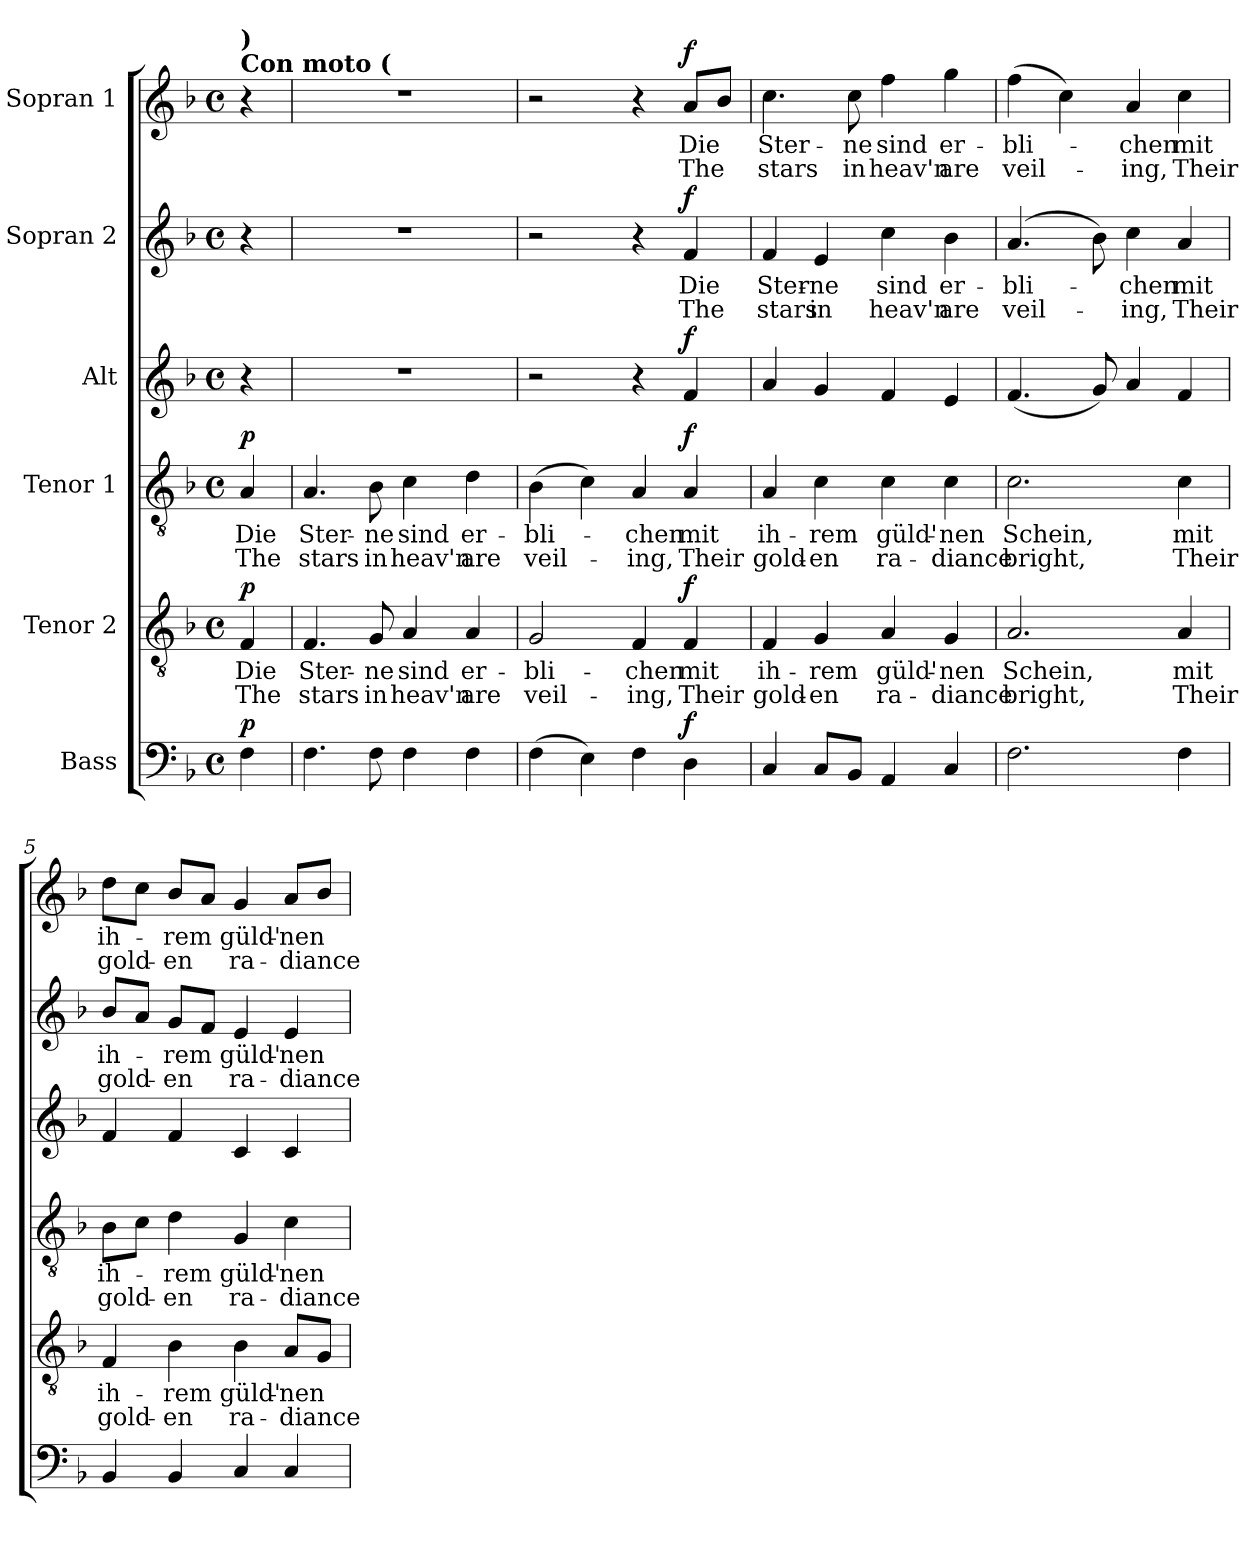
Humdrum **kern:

**kern	**dynam	**kern	**text	**text	**dynam	**kern	**text	**text	**dynam	**kern	**dynam	**kern	**text	**text	**dynam	**kern	**text	**text	**dynam
*part6	*part6	*part5	*part5	*part5	*part5	*part4	*part4	*part4	*part4	*part3	*part3	*part2	*part2	*part2	*part2	*part1	*part1	*part1	*part1
*staff6	*staff6	*staff5	*staff5	*staff5	*staff5	*staff4	*staff4	*staff4	*staff4	*staff3	*staff3	*staff2	*staff2	*staff2	*staff2	*staff1	*staff1	*staff1	*staff1
*I"Bass	*	*I"Tenor 2	*	*	*	*I"Tenor 1	*	*	*	*I"Alt	*	*I"Sopran 2	*	*	*	*I"Sopran 1	*	*	*
*clefF4	*	*clefGv2	*	*	*	*clefGv2	*	*	*	*clefG2	*	*clefG2	*	*	*	*clefG2	*	*	*
*k[b-]	*	*k[b-]	*	*	*	*k[b-]	*	*	*	*k[b-]	*	*k[b-]	*	*	*	*k[b-]	*	*	*
*M4/4	*	*M4/4	*	*	*	*M4/4	*	*	*	*M4/4	*	*M4/4	*	*	*	*M4/4	*	*	*
*met(c)	*	*met(c)	*	*	*	*met(c)	*	*	*	*met(c)	*	*met(c)	*	*	*	*met(c)	*	*	*
*MM88	*	*MM88	*	*	*	*MM88	*	*	*	*MM88	*	*MM88	*	*	*	*MM88	*	*	*
=	=	=	=	=	=	=	=	=	=	=	=	=	=	=	=	=	=	=	=
!	!	!	!	!	!	!	!	!	!	!	!	!	!	!	!	!LO:TX:a:B:t=Con moto  (	!	!	!
!	!	!	!	!	!	!	!	!	!	!	!	!	!	!	!	!LO:TX:a:B:t=)	!	!	!
!	!LO:DY:a	!	!LO:LY:b	!LO:LY:b	!LO:DY:a	!	!LO:LY:b	!LO:LY:b	!LO:DY:a	!	!	!	!	!	!	!	!	!	!
4F\	p	4F/	Die	The	p	4A/	Die	The	p	4r	.	4r	.	.	.	4r	.	.	.
=1	=1	=1	=1	=1	=1	=1	=1	=1	=1	=1	=1	=1	=1	=1	=1	=1	=1	=1	=1
!	!	!	!LO:LY:b	!LO:LY:b	!	!	!LO:LY:b	!LO:LY:b	!	!	!	!	!	!	!	!	!	!	!
4.F\	.	4.F/	Ster-	stars	.	4.A/	Ster-	stars	.	1r	.	1r	.	.	.	1r	.	.	.
!	!	!	!LO:LY:b	!LO:LY:b	!	!	!LO:LY:b	!LO:LY:b	!	!	!	!	!	!	!	!	!	!	!
8F\	.	8G/	-ne	in	.	8B-\	-ne	in	.	.	.	.	.	.	.	.	.	.	.
!	!	!	!LO:LY:b	!LO:LY:b	!	!	!LO:LY:b	!LO:LY:b	!	!	!	!	!	!	!	!	!	!	!
4F\	.	4A/	sind	heav'n	.	4c\	sind	heav'n	.	.	.	.	.	.	.	.	.	.	.
!	!	!	!LO:LY:b	!LO:LY:b	!	!	!LO:LY:b	!LO:LY:b	!	!	!	!	!	!	!	!	!	!	!
4F\	.	4A/	er-	are	.	4d\	er-	are	.	.	.	.	.	.	.	.	.	.	.
=2	=2	=2	=2	=2	=2	=2	=2	=2	=2	=2	=2	=2	=2	=2	=2	=2	=2	=2	=2
!	!	!	!LO:LY:b	!LO:LY:b	!	!	!LO:LY:b	!LO:LY:b	!	!	!	!	!	!	!	!	!	!	!
(4F\	.	2G/	-bli-	veil-	.	(4B-\	-bli-	veil-	.	2r	.	2r	.	.	.	2r	.	.	.
4E\)	.	.	.	.	.	4c\)	.	.	.	.	.	.	.	.	.	.	.	.	.
!	!	!	!LO:LY:b	!LO:LY:b	!	!	!LO:LY:b	!LO:LY:b	!	!	!	!	!	!	!	!	!	!	!
4F\	.	4F/	-chen	-ing,	.	4A/	-chen	-ing,	.	4r	.	4r	.	.	.	4r	.	.	.
!	!LO:DY:a	!	!LO:LY:b	!LO:LY:b	!LO:DY:a	!	!LO:LY:b	!LO:LY:b	!LO:DY:a	!	!LO:DY:a	!	!LO:LY:b	!LO:LY:b	!LO:DY:a	!	!LO:LY:b	!LO:LY:b	!LO:DY:a
4D\	f	4F/	mit	Their	f	4A/	mit	Their	f	4f/	f	4f/	Die	The	f	8a/L	Die	The	f
.	.	.	.	.	.	.	.	.	.	.	.	.	.	.	.	8b-/J	.	.	.
=3	=3	=3	=3	=3	=3	=3	=3	=3	=3	=3	=3	=3	=3	=3	=3	=3	=3	=3	=3
!	!	!	!LO:LY:b	!LO:LY:b	!	!	!LO:LY:b	!LO:LY:b	!	!	!	!	!LO:LY:b	!LO:LY:b	!	!	!LO:LY:b	!LO:LY:b	!
4C/	.	4F/	ih-	gold-	.	4A/	ih-	gold-	.	4a/	.	4f/	Ster-	stars	.	4.cc\	Ster-	stars	.
!	!	!	!LO:LY:b	!LO:LY:b	!	!	!LO:LY:b	!LO:LY:b	!	!	!	!	!LO:LY:b	!LO:LY:b	!	!	!	!	!
8C/L	.	4G/	-rem	-en	.	4c\	-rem	-en	.	4g/	.	4e/	-ne	in	.	.	.	.	.
!	!	!	!	!	!	!	!	!	!	!	!	!	!	!	!	!	!LO:LY:b	!LO:LY:b	!
8BB-/J	.	.	.	.	.	.	.	.	.	.	.	.	.	.	.	8cc\	-ne	in	.
!	!	!	!LO:LY:b	!LO:LY:b	!	!	!LO:LY:b	!LO:LY:b	!	!	!	!	!LO:LY:b	!LO:LY:b	!	!	!LO:LY:b	!LO:LY:b	!
4AA/	.	4A/	güld'-	ra-	.	4c\	güld'-	ra-	.	4f/	.	4cc\	sind	heav'n	.	4ff\	sind	heav'n	.
!	!	!	!LO:LY:b	!LO:LY:b	!	!	!LO:LY:b	!LO:LY:b	!	!	!	!	!LO:LY:b	!LO:LY:b	!	!	!LO:LY:b	!LO:LY:b	!
4C/	.	4G/	-nen	-diance	.	4c\	-nen	-diance	.	4e/	.	4b-\	er-	are	.	4gg\	er-	are	.
!!LO:LB:g=z
=4	=4	=4	=4	=4	=4	=4	=4	=4	=4	=4	=4	=4	=4	=4	=4	=4	=4	=4	=4
!	!	!	!LO:LY:b	!LO:LY:b	!	!	!LO:LY:b	!LO:LY:b	!	!	!	!	!LO:LY:b	!LO:LY:b	!	!	!LO:LY:b	!LO:LY:b	!
2.F\	.	2.A/	Schein,	bright,	.	2.c\	Schein,	bright,	.	(4.f/	.	(4.a/	-bli-	veil-	.	(4ff\	-bli-	veil-	.
.	.	.	.	.	.	.	.	.	.	.	.	.	.	.	.	4cc\)	.	.	.
.	.	.	.	.	.	.	.	.	.	8g/)	.	8b-\)	.	.	.	.	.	.	.
!	!	!	!	!	!	!	!	!	!	!	!	!	!LO:LY:b	!LO:LY:b	!	!	!LO:LY:b	!LO:LY:b	!
.	.	.	.	.	.	.	.	.	.	4a/	.	4cc\	-chen	-ing,	.	4a/	-chen	-ing,	.
!	!	!	!LO:LY:b	!LO:LY:b	!	!	!LO:LY:b	!LO:LY:b	!	!	!	!	!LO:LY:b	!LO:LY:b	!	!	!LO:LY:b	!LO:LY:b	!
4F\	.	4A/	mit	Their	.	4c\	mit	Their	.	4f/	.	4a/	mit	Their	.	4cc\	mit	Their	.
=5	=5	=5	=5	=5	=5	=5	=5	=5	=5	=5	=5	=5	=5	=5	=5	=5	=5	=5	=5
!	!	!	!LO:LY:b	!LO:LY:b	!	!	!LO:LY:b	!LO:LY:b	!	!	!	!	!LO:LY:b	!LO:LY:b	!	!	!LO:LY:b	!LO:LY:b	!
4BB-/	.	4F/	ih-	gold-	.	8B-\L	ih-	gold-	.	4f/	.	8b-/L	ih-	gold-	.	8dd\L	ih-	gold-	.
.	.	.	.	.	.	8c\J	.	.	.	.	.	8a/J	.	.	.	8cc\J	.	.	.
!	!	!	!LO:LY:b	!LO:LY:b	!	!	!LO:LY:b	!LO:LY:b	!	!	!	!	!LO:LY:b	!LO:LY:b	!	!	!LO:LY:b	!LO:LY:b	!
4BB-/	.	4B-\	-rem	-en	.	4d\	-rem	-en	.	4f/	.	8g/L	-rem	-en	.	8b-/L	-rem	-en	.
.	.	.	.	.	.	.	.	.	.	.	.	8f/J	.	.	.	8a/J	.	.	.
!	!	!	!LO:LY:b	!LO:LY:b	!	!	!LO:LY:b	!LO:LY:b	!	!	!	!	!LO:LY:b	!LO:LY:b	!	!	!LO:LY:b	!LO:LY:b	!
4C/	.	4B-\	güld'-	ra-	.	4G/	güld'-	ra-	.	4c/	.	4e/	güld'-	ra-	.	4g/	güld'-	ra-	.
!	!	!	!LO:LY:b	!LO:LY:b	!	!	!LO:LY:b	!LO:LY:b	!	!	!	!	!LO:LY:b	!LO:LY:b	!	!	!LO:LY:b	!LO:LY:b	!
4C/	.	8A/L	-nen	-diance	.	4c\	-nen	-diance	.	4c/	.	4e/	-nen	-diance	.	8a/L	-nen	-diance	.
.	.	8G/J	.	.	.	.	.	.	.	.	.	.	.	.	.	8b-/J	.	.	.
=	=	=	=	=	=	=	=	=	=	=	=	=	=	=	=	=	=	=	=
*-	*-	*-	*-	*-	*-	*-	*-	*-	*-	*-	*-	*-	*-	*-	*-	*-	*-	*-	*-
